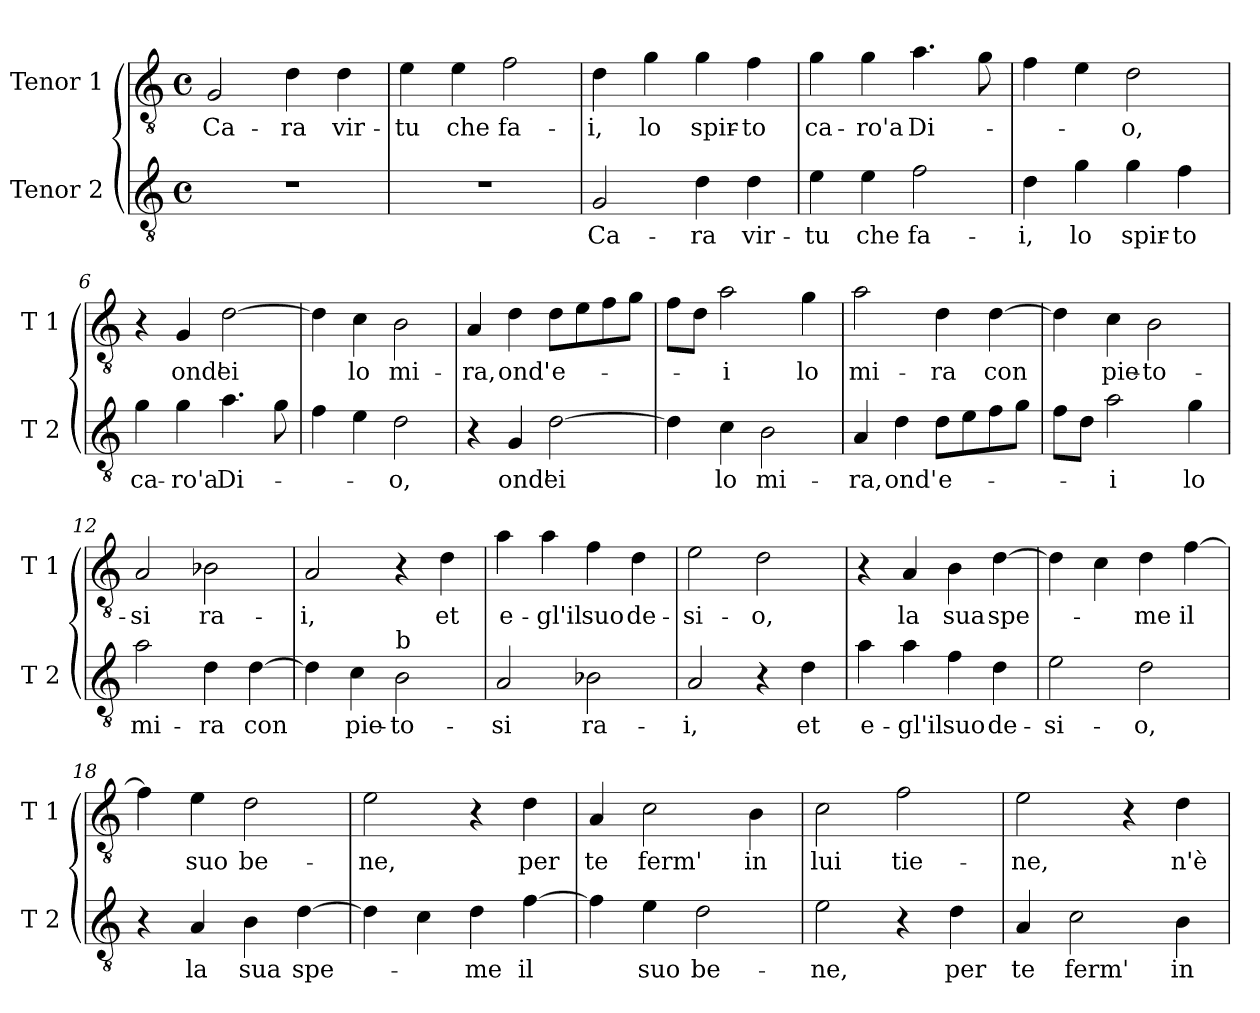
**kern	**text	**kern	**text
*part2	*part2	*part1	*part1
*staff2	*staff2	*staff1	*staff1
*I"Tenor 2	*	*I"Tenor 1	*
*I'T 2	*	*I'T 1	*
*clefGv2	*	*clefGv2	*
*k[]	*	*k[]	*
*C:	*	*C:	*
*M4/4	*	*M4/4	*
*met(c)	*	*met(c)	*
=1	=1	=1	=1
!	!	!	!LO:LY:b
1r	.	2G/	Ca-
!	!	!	!LO:LY:b
.	.	4d\	-ra
!	!	!	!LO:LY:b
.	.	4d\	vir-
=2	=2	=2	=2
!	!	!	!LO:LY:b
1r	.	4e\	-tu
!	!	!	!LO:LY:b
.	.	4e\	che
!	!	!	!LO:LY:b
.	.	2f\	fa-
=3	=3	=3	=3
!	!LO:LY:b	!	!LO:LY:b
2G/	Ca-	4d\	-i,
!	!	!	!LO:LY:b
.	.	4g\	lo
!	!LO:LY:b	!	!LO:LY:b
4d\	-ra	4g\	spir-
!	!LO:LY:b	!	!LO:LY:b
4d\	vir-	4f\	-to
=4	=4	=4	=4
!	!LO:LY:b	!	!LO:LY:b
4e\	-tu	4g\	ca-
!	!LO:LY:b	!	!LO:LY:b
4e\	che	4g\	-ro'a
!	!LO:LY:b	!	!LO:LY:b
2f\	fa-	4.a\	Di-
.	.	8g\	.
=5	=5	=5	=5
!	!LO:LY:b	!	!
4d\	-i,	4f\	.
!	!LO:LY:b	!	!
4g\	lo	4e\	.
!	!LO:LY:b	!	!LO:LY:b
4g\	spir-	2d\	-o,
!	!LO:LY:b	!	!
4f\	-to	.	.
!!LO:LB:g=z
=6	=6	=6	=6
!	!LO:LY:b	!	!
4g\	ca-	4r	.
!	!LO:LY:b	!	!LO:LY:b
4g\	-ro'a	4G/	ond'
!	!LO:LY:b	!	!LO:LY:b
4.a\	Di-	[2d\	ei
8g\	.	.	.
=7	=7	=7	=7
4f\	.	4d\]	.
!	!	!	!LO:LY:b
4e\	.	4c\	lo
!	!LO:LY:b	!	!LO:LY:b
2d\	-o,	2B\	mi-
=8	=8	=8	=8
!	!	!	!LO:LY:b
4r	.	4A/	-ra,
!	!LO:LY:b	!	!LO:LY:b
4G/	ond'	4d\	ond'
!	!LO:LY:b	!	!LO:LY:b
[2d\	ei	8d\L	e-
.	.	8e\	.
.	.	8f\	.
.	.	8g\J	.
=9	=9	=9	=9
4d\]	.	8f\L	.
.	.	8d\J	.
!	!LO:LY:b	!	!LO:LY:b
4c\	lo	2a\	-i
!	!LO:LY:b	!	!
2B\	mi-	.	.
!	!	!	!LO:LY:b
.	.	4g\	lo
=10	=10	=10	=10
!	!LO:LY:b	!	!LO:LY:b
4A/	-ra,	2a\	mi-
!	!LO:LY:b	!	!
4d\	ond'	.	.
!	!LO:LY:b	!	!LO:LY:b
8d\L	e-	4d\	-ra
8e\	.	.	.
!	!	!	!LO:LY:b
8f\	.	[4d\	con
8g\J	.	.	.
!!LO:LB:g=z
=11	=11	=11	=11
8f\L	.	4d\]	.
8d\J	.	.	.
!	!LO:LY:b	!	!LO:LY:b
2a\	-i	4c\	pie-
!	!	!	!LO:LY:b
.	.	2B\	-to-
!	!LO:LY:b	!	!
4g\	lo	.	.
=12	=12	=12	=12
!	!LO:LY:b	!	!LO:LY:b
2a\	mi-	2A/	-si
!	!LO:LY:b	!	!LO:LY:b
4d\	-ra	2B-X\	ra-
!	!LO:LY:b	!	!
[4d\	con	.	.
=13	=13	=13	=13
!	!	!	!LO:LY:b
4d\]	.	2A/	-i,
!	!LO:LY:b	!	!
4c\	pie-	.	.
!LO:TX:a:t=b	!	!	!
!	!LO:LY:b	!	!
2B\	-to-	4r	.
!	!	!	!LO:LY:b
.	.	4d\	et
=14	=14	=14	=14
!	!LO:LY:b	!	!LO:LY:b
2A/	-si	4a\	e-
!	!	!	!LO:LY:b
.	.	4a\	-gl'il
!	!LO:LY:b	!	!LO:LY:b
2B-X\	ra-	4f\	suo
!	!	!	!LO:LY:b
.	.	4d\	de-
=15	=15	=15	=15
!	!LO:LY:b	!	!LO:LY:b
2A/	-i,	2e\	-si-
!	!	!	!LO:LY:b
4r	.	2d\	-o,
!	!LO:LY:b	!	!
4d\	et	.	.
!!LO:LB:g=z
=16	=16	=16	=16
!	!LO:LY:b	!	!
4a\	e-	4r	.
!	!LO:LY:b	!	!LO:LY:b
4a\	-gl'il	4A/	la
!	!LO:LY:b	!	!LO:LY:b
4f\	suo	4B\	sua
!	!LO:LY:b	!	!LO:LY:b
4d\	de-	[4d\	spe-
=17	=17	=17	=17
!	!LO:LY:b	!	!
2e\	-si-	4d\]	.
.	.	4c\	.
!	!LO:LY:b	!	!LO:LY:b
2d\	-o,	4d\	-me
!	!	!	!LO:LY:b
.	.	[4f\	il
=18	=18	=18	=18
4r	.	4f\]	.
!	!LO:LY:b	!	!LO:LY:b
4A/	la	4e\	suo
!	!LO:LY:b	!	!LO:LY:b
4B\	sua	2d\	be-
!	!LO:LY:b	!	!
[4d\	spe-	.	.
=19	=19	=19	=19
!	!	!	!LO:LY:b
4d\]	.	2e\	-ne,
4c\	.	.	.
!	!LO:LY:b	!	!
4d\	-me	4r	.
!	!LO:LY:b	!	!LO:LY:b
[4f\	il	4d\	per
=20	=20	=20	=20
!	!	!	!LO:LY:b
4f\]	.	4A/	te
!	!LO:LY:b	!	!LO:LY:b
4e\	suo	2c\	ferm'
!	!LO:LY:b	!	!
2d\	be-	.	.
!	!	!	!LO:LY:b
.	.	4B\	in
!!LO:PB:g=z
=21	=21	=21	=21
!	!LO:LY:b	!	!LO:LY:b
2e\	-ne,	2c\	lui
!	!	!	!LO:LY:b
4r	.	2f\	tie-
!	!LO:LY:b	!	!
4d\	per	.	.
=22	=22	=22	=22
!	!LO:LY:b	!	!LO:LY:b
4A/	te	2e\	-ne,
!	!LO:LY:b	!	!
2c\	ferm'	.	.
.	.	4r	.
!	!LO:LY:b	!	!LO:LY:b
4B\	in	4d\	n'è
=	=	=	=
*-	*-	*-	*-
